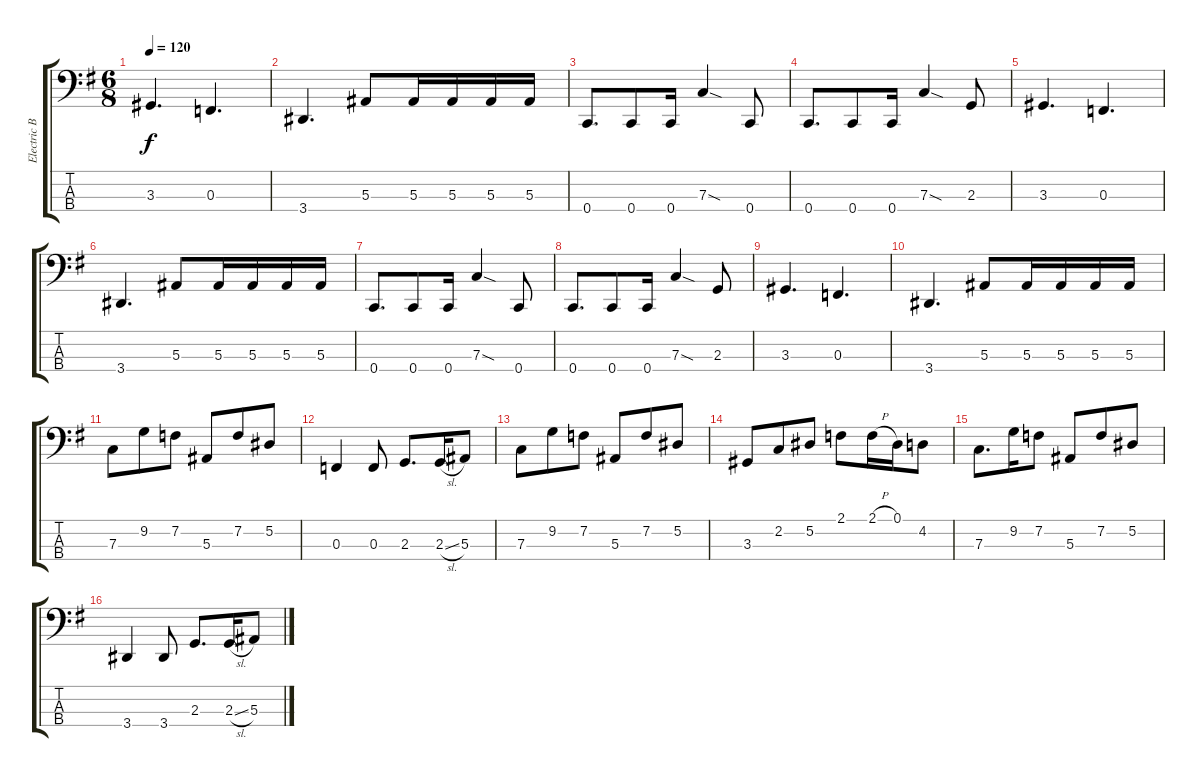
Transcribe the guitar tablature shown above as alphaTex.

\track ("Electric Bass" "Electric B") {instrument electricbassfinger}
\staff {score tabs}
\tuning (Eb2 Bb1 F1 C1) {hide}
\ts (6 8)
\tempo 120
\clef f4
\ks eminor
3.3.4{d dy f} 0.3.4{d} |
3.4.4{d} 5.3.8 5.3.16 5.3.16 5.3.16 5.3.16 |
0.4.8{d} 0.4.8 0.4.16 7.3{sod}.4 0.4.8 |
0.4.8{d} 0.4.8 0.4.16 7.3{sod}.4 2.3.8 |
3.3.4{d} 0.3.4{d} |
3.4.4{d} 5.3.8 5.3.16 5.3.16 5.3.16 5.3.16 |
0.4.8{d} 0.4.8 0.4.16 7.3{sod}.4 0.4.8 |
0.4.8{d} 0.4.8 0.4.16 7.3{sod}.4 2.3.8 |
3.3.4{d} 0.3.4{d} |
3.4.4{d} 5.3.8 5.3.16 5.3.16 5.3.16 5.3.16 |
7.3.8 9.2.8 7.2.8 5.3.8 7.2.8 5.2.8 |
0.3.4 0.3.8 2.3.8{d} 2.3{sl}.16 5.3.8 |
7.3.8 9.2.8 7.2.8 5.3.8 7.2.8 5.2.8 |
3.3.8 2.2.8 5.2.8 2.1.8 2.1{h}.16 0.1.16 4.2.8 |
7.3.8{d} 9.2.16 7.2.8 5.3.8 7.2.8 5.2.8 |
3.4.4 3.4.8 2.3.8{d} 2.3{sl}.16 5.3.8
